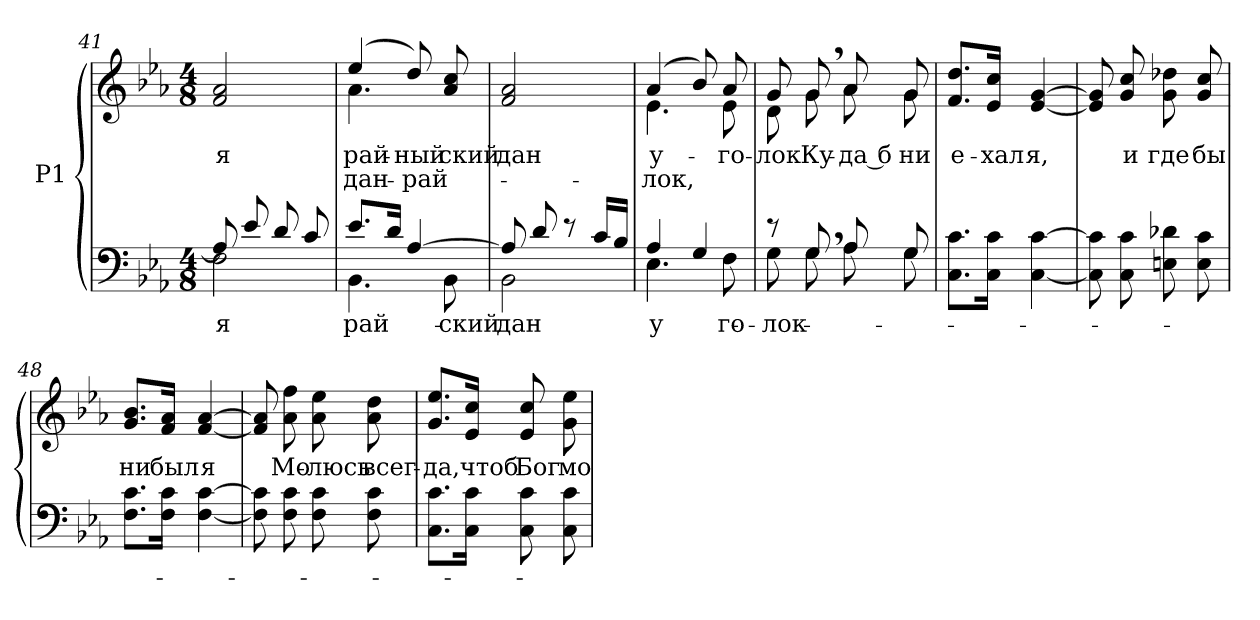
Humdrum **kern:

**kern	**text	**kern	**text	**text
*part1	*part1	*part1	*part1	*part1
*staff2	*staff2	*staff1	*staff1	*staff1
*I"P1	*	*	*	*
*clefF4	*	*clefG2	*	*
*k[b-e-a-]	*	*k[b-e-a-]	*	*
*c:	*	*c:	*	*
*M4/8	*	*M4/8	*	*
=41	=41	=41	=41	=41
*^	*	*	*	*
!	!	!LO:LY:b:color=#000000	!	!	!
!	!	!	!	!LO:LY:a:color=#000000	!
8A-i/]	2Fi\	-я	2fi/ 2a-i	-я	.
8e-i/	.	.	.	.	.
8di/	.	.	.	.	.
8ci/	.	.	.	.	.
=42	=42	=42	=42	=42	=42
!	!	!LO:LY:b:color=#000000	!	!	!
!	!	!	!	!LO:LY:a:color=#000000	!LO:LY:b:color=#000000
*	*	*	*^	*	*
8.e-i/L	4.BB-i\	рай-	(4ee-i/	4.a-i\	рай-	дан-
16di/Jk	.	.	.	.	.	.
!	!	!	!	!	!LO:LY:b:color=#000000	!LO:LY:b:color=#000000
[>4A-i/	.	.	8ddi/)	.	-ный	рай-
!	!	!LO:LY:b:color=#000000	!	!	!	!
!	!	!	!	!	!LO:LY:a:color=#000000	!
.	8BB-i\	-ский	8a-i/ 8cci	8ryy	-ский	.
*	*	*	*v	*v	*	*
=43	=43	=43	=43	=43	=43
*	*	*	*^	*	*
!	!	!LO:LY:b:color=#000000	!	!	!	!
*	*	*	*v	*v	*	*
*	*	*	*^	*	*
!	!	!	!	!	!LO:LY:a:color=#000000	!
*	*	*	*v	*v	*	*
8A-i/]	2BB-i\	дан	2fi/ 2a-i	дан	.
8di/	.	.	.	.	.
8r	.	.	.	.	.
16ci/LL	.	.	.	.	.
16B-i/JJ	.	.	.	.	.
!!LO:LB:g=z
=44	=44	=44	=44	=44	=44
!	!	!LO:LY:b:color=#000000	!	!	!
!	!	!	!	!LO:LY:a:color=#000000	!LO:LY:b:color=#000000
*	*	*	*^	*	*
4A-i/	4.E-i\	у-	(4a-i/	4.e-i\	у-	-лок,
4Gi/	.	.	8b-i/)	.	.	.
!	!	!LO:LY:b:color=#000000	!	!	!	!
!	!	!	!	!	!LO:LY:a:color=#000000	!
.	8Fi\	-го-	8a-i/	8e-i\	-го-	.
=45	=45	=45	=45	=45	=45	=45
!	!	!LO:LY:b:color=#000000	!	!	!	!
!	!	!	!	!	!LO:LY:a:color=#000000	!
8r	8Gi\	-лок	8gi/	8di\	-лок	.
!	!	!	!	!	!LO:LY:b:color=#000000	!
8G,i/	8Gi\	.	8g,i/	8gi\	Ку-	.
!	!	!	!	!	!LO:LY:b:color=#000000	!
8A-i/	8A-i\	.	8a-i/	8a-i\	-да б	.
!	!	!	!	!	!LO:LY:b:color=#000000	!
8Gi/	8Gi\	.	8gi/	8gi\	ни	.
*v	*v	*	*	*	*	*
*	*	*v	*v	*	*
=46	=46	=46	=46	=46
*^	*	*^	*	*
!	!	!	!	!	!LO:LY:b:color=#000000	!
*v	*v	*	*	*	*	*
*	*	*v	*v	*	*
8.Ci\ 8.ci\L	.	8.fi/ 8.ddi/L	е-	.
!	!	!	!LO:LY:b:color=#000000	!
16Ci\ 16ci\Jk	.	16e-i/ 16cci/Jk	-хал	.
!	!	!	!LO:LY:b:color=#000000	!
[<4Ci\ [>4ci	.	[<4e-i/ [>4gi	я,	.
=47	=47	=47	=47	=47
8Ci\] 8ci]	.	8e-i/] 8gi]	.	.
!	!	!	!LO:LY:b:color=#000000	!
8Ci\ 8ci	.	8gi/ 8cci	и	.
!	!	!	!LO:LY:b:color=#000000	!
8Eni\ 8d-Xi	.	8gi\ 8dd-Xi	где	.
!	!	!	!LO:LY:b:color=#000000	!
8Ei\ 8ci	.	8gi/ 8cci	бы	.
=48	=48	=48	=48	=48
!	!	!	!LO:LY:b:color=#000000	!
8.Fi\ 8.ci\L	.	8.gi/ 8.b-i/L	ни	.
!	!	!	!LO:LY:b:color=#000000	!
16Fi\ 16ci\Jk	.	16fi/ 16a-i/Jk	был	.
!	!	!	!LO:LY:b:color=#000000	!
[<4Fi\ [>4ci	.	[<4fi/ [>4a-i	я	.
=49	=49	=49	=49	=49
8Fi\] 8ci]	.	8fi/] 8a-i]	.	.
!	!	!	!LO:LY:b:color=#000000	!
8Fi\ 8ci	.	8a-i\ 8ffi	Мо-	.
!	!	!	!LO:LY:b:color=#000000	!
8Fi\ 8ci	.	8a-i\ 8ee-i	-люсь	.
!	!	!	!LO:LY:b:color=#000000	!
8Fi\ 8ci	.	8a-i\ 8ddi	всег-	.
!!LO:LB:g=z
=50	=50	=50	=50	=50
!	!	!	!LO:LY:b:color=#000000	!
8.Ci\ 8.ci\L	.	8.gi/ 8.ee-i/L	-да,	.
!	!	!	!LO:LY:b:color=#000000	!
16Ci\ 16ci\Jk	.	16e-i/ 16cci/Jk	чтоб	.
!	!	!	!LO:LY:b:color=#000000	!
8Ci\ 8ci	.	8e-i/ 8cci	Бог	.
!	!	!	!LO:LY:b:color=#000000	!
8Ci\ 8ci	.	8gi\ 8ee-i	мо-	.
=	=	=	=	=
*-	*-	*-	*-	*-
